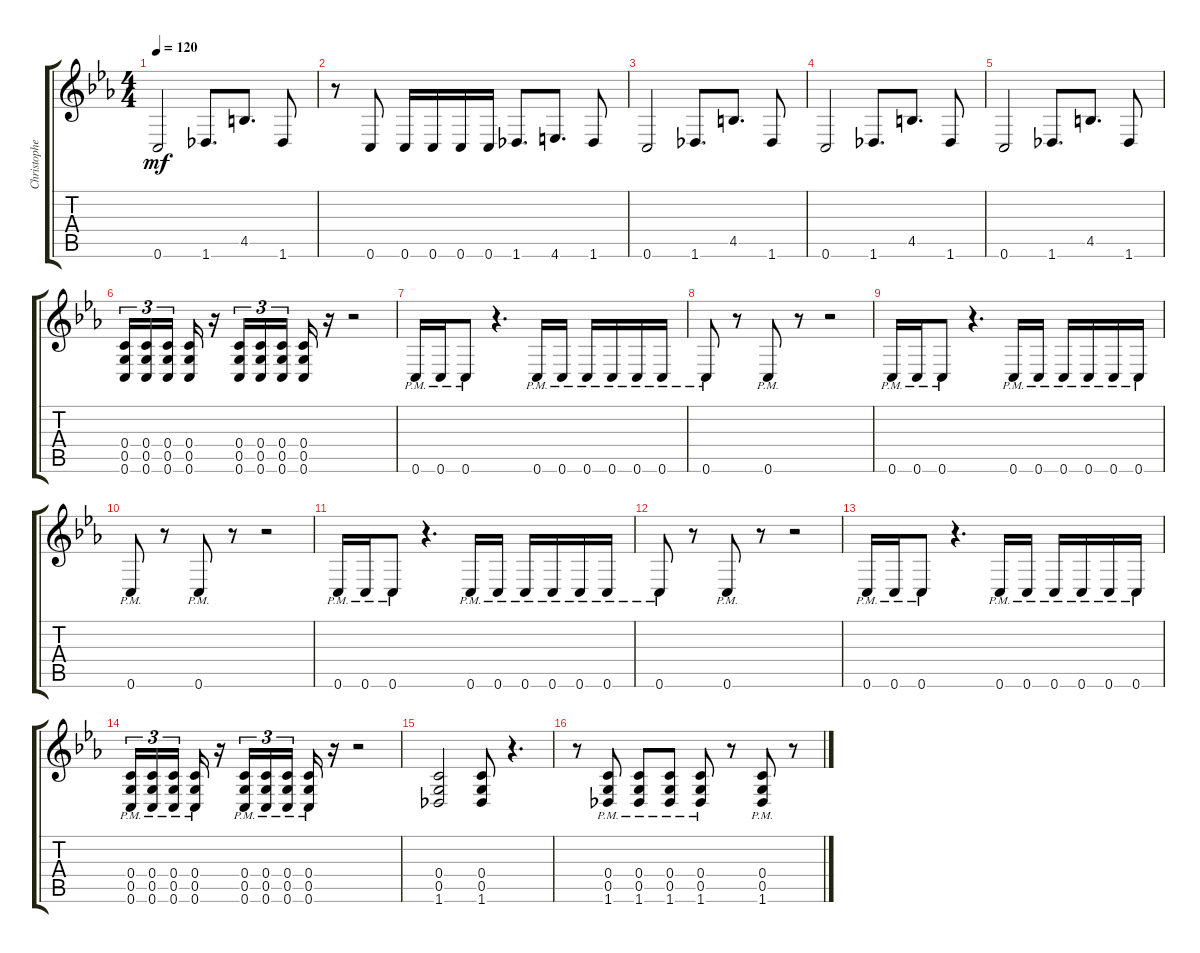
\track ("Christopher" "Christophe") {instrument distortionguitar}
\staff {score tabs}
\tuning (D4 A3 F3 C3 G2 C2) {hide}
\ts (4 4)
\tempo 120
\clef g2
\ks cminor
0.6.2{dy mf} 1.6.8{d} 4.5.8{d} 1.6.8 |
r.8 0.6.8 0.6.16 0.6.16 0.6.16 0.6.16 1.6.8{d} 4.6.8{d} 1.6.8 |
0.6.2 1.6.8{d} 4.5.8{d} 1.6.8 |
0.6.2 1.6.8{d} 4.5.8{d} 1.6.8 |
0.6.2 1.6.8{d} 4.5.8{d} 1.6.8 |
(0.4 0.5 0.6).16{tu (3 2)} (0.4 0.5 0.6).16{tu (3 2)} (0.4 0.5 0.6).16{tu (3 2)} (0.4 0.5 0.6).16 r.16 (0.4 0.5 0.6).16{tu (3 2)} (0.4 0.5 0.6).16{tu (3 2)} (0.4 0.5 0.6).16{tu (3 2)} (0.4 0.5 0.6).16 r.16 r.2 |
0.6{pm}.16 0.6{pm}.16 0.6{pm}.8 r.4{d} 0.6{pm}.16 0.6{pm}.16 0.6{pm}.16 0.6{pm}.16 0.6{pm}.16 0.6{pm}.16 |
0.6{pm}.8 r.8 0.6{pm}.8 r.8 r.2 |
0.6{pm}.16 0.6{pm}.16 0.6{pm}.8 r.4{d} 0.6{pm}.16 0.6{pm}.16 0.6{pm}.16 0.6{pm}.16 0.6{pm}.16 0.6{pm}.16 |
0.6{pm}.8 r.8 0.6{pm}.8 r.8 r.2 |
0.6{pm}.16 0.6{pm}.16 0.6{pm}.8 r.4{d} 0.6{pm}.16 0.6{pm}.16 0.6{pm}.16 0.6{pm}.16 0.6{pm}.16 0.6{pm}.16 |
0.6{pm}.8 r.8 0.6{pm}.8 r.8 r.2 |
0.6{pm}.16 0.6{pm}.16 0.6{pm}.8 r.4{d} 0.6{pm}.16 0.6{pm}.16 0.6{pm}.16 0.6{pm}.16 0.6{pm}.16 0.6{pm}.16 |
(0.4{pm} 0.5{pm} 0.6{pm}).16{tu (3 2)} (0.4{pm} 0.5{pm} 0.6{pm}).16{tu (3 2)} (0.4{pm} 0.5{pm} 0.6{pm}).16{tu (3 2)} (0.4{pm} 0.5{pm} 0.6{pm}).16 r.16 (0.4{pm} 0.5{pm} 0.6{pm}).16{tu (3 2)} (0.4{pm} 0.5{pm} 0.6{pm}).16{tu (3 2)} (0.4{pm} 0.5{pm} 0.6{pm}).16{tu (3 2)} (0.4{pm} 0.5{pm} 0.6{pm}).16 r.16 r.2 |
(0.4 0.5 1.6).2 (0.4 0.5 1.6).8 r.4{d} |
r.8 (0.4{pm} 0.5{pm} 1.6{pm}).8 (0.4{pm} 0.5{pm} 1.6{pm}).8 (0.4{pm} 0.5{pm} 1.6{pm}).8 (0.4{pm} 0.5{pm} 1.6{pm}).8 r.8 (0.4{pm} 0.5{pm} 1.6{pm}).8 r.8
